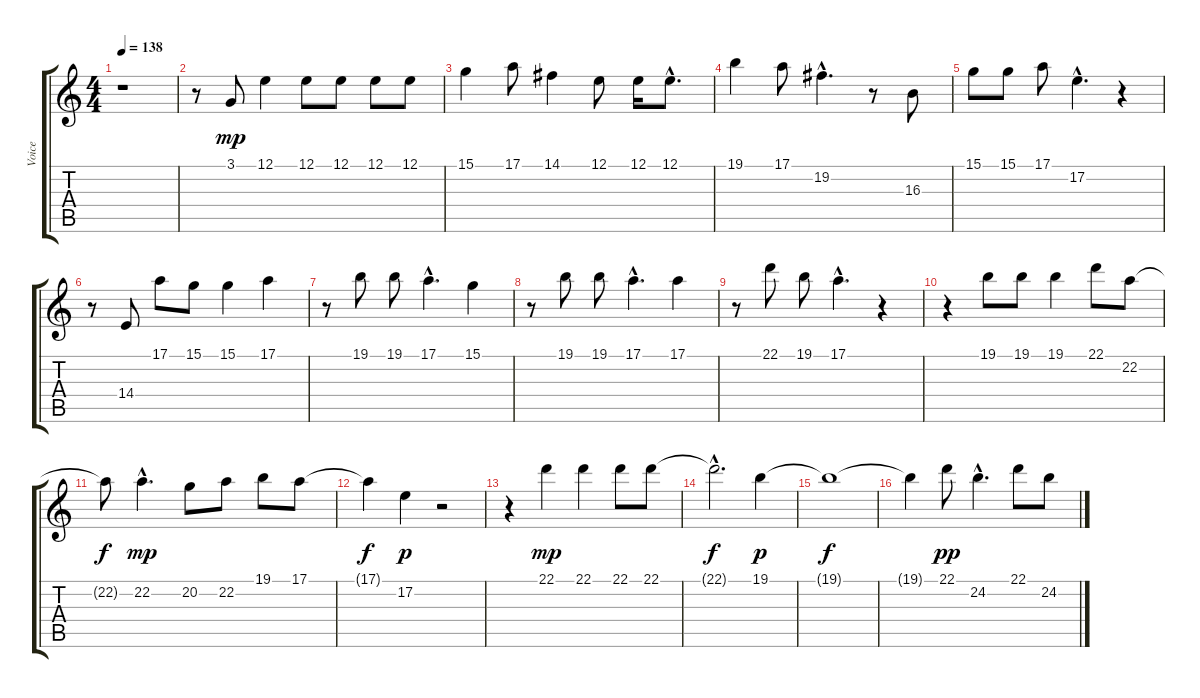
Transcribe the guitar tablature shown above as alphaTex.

\track ("Voice" "Voice") {instrument lead2sawtooth}
\staff {score tabs}
\tuning (E4 B3 G3 D3 A2 E2) {hide}
\ts (4 4)
\tempo 138
\clef g2
\ks c
r.1{dy mp} |
r.8 3.1.8 12.1.4 12.1.8 12.1.8 12.1.8 12.1.8 |
15.1.4 17.1.8 14.1.4 12.1.8 12.1.16 12.1{hac}.8{d} |
19.1.4 17.1.8 19.2{hac}.4{d} r.8 16.3.8 |
15.1.8 15.1.8 17.1.8 17.2{hac}.4{d} r.4 |
r.8 14.4.8 17.1.8 15.1.8 15.1.4 17.1.4 |
r.8 19.1.8 19.1.8 17.1{hac}.4{d} 15.1.4 |
r.8 19.1.8 19.1.8 17.1{hac}.4{d} 17.1.4 |
r.8 22.1.8 19.1.8 17.1{hac}.4{d} r.4 |
r.4 19.1.8 19.1.8 19.1.4 22.1.8 22.2.8 |
22.2{t}.8{dy f} 22.2{hac}.4{d dy mp} 20.2.8 22.2.8 19.1.8 17.1.8 |
17.1{t}.4{dy f} 17.2.4{dy p} r.2 |
r.4 22.1.4{dy mp} 22.1.4 22.1.8 22.1.8 |
22.1{hac t}.2{d dy f} 19.1.4{dy p} |
19.1{t}.1{dy f} |
19.1{t}.4 22.1.8{dy pp} 24.2{hac}.4{d} 22.1.8 24.2.8
